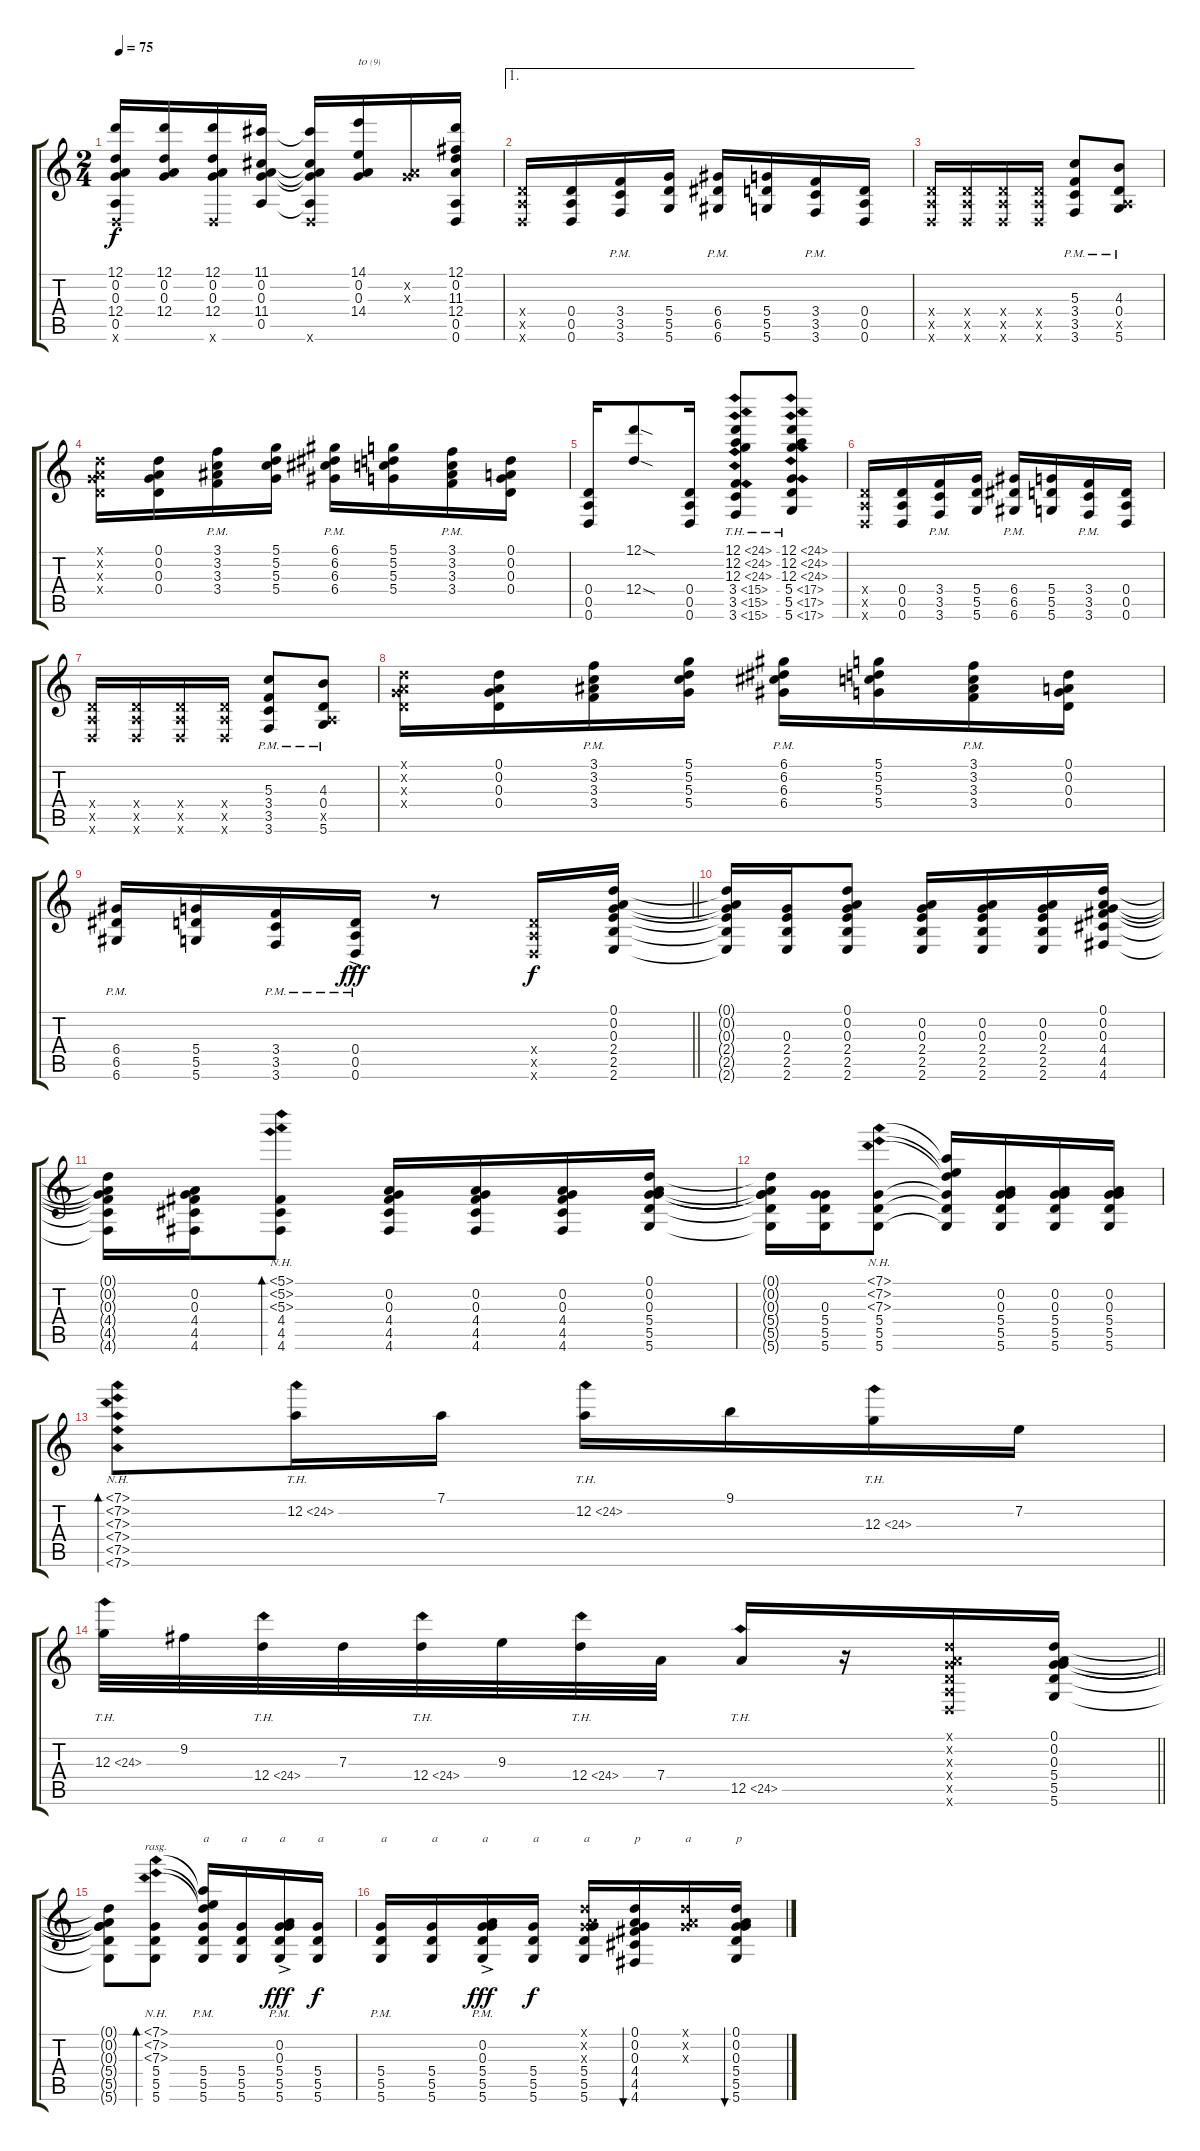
\track "" {instrument acousticguitarnylon}
\staff {score tabs}
\tuning (D4 A3 G3 D3 A2 D2) {hide}
\ts (2 4)
\tempo 75
\clef g2
\ks c
(12.1{t} 0.2{t} 0.3{t} 12.4{t} 0.5{t} 0.6{x}).16{dy f} (12.1 0.2 0.3 12.4).16 (12.1 0.2 0.3 12.4 0.6{x}).16 (11.1 0.2 0.3 11.4 0.5).16 (11.1{t} 0.2{t} 0.3{t} 11.4{t} 0.5{t} 0.6{x}).16 (14.1 0.2 0.3 14.4).16{txt "to ⑼"} (0.2{x} 0.3{x}).16 (12.1 0.2 11.3 12.4 0.5 0.6).16 |
\ae 1
(0.4{x} 0.5{x} 0.6{x}).16 (0.4 0.5 0.6).16 (3.4{pm} 3.5 3.6).16 (5.4 5.5 5.6).16 (6.4{pm} 6.5 6.6).16 (5.4 5.5 5.6).16 (3.4{pm} 3.5 3.6).16 (0.4 0.5 0.6).16 |
(0.4{x} 0.5{x} 0.6{x}).16 (0.4{x} 0.5{x} 0.6{x}).16 (0.4{x} 0.5{x} 0.6{x}).16 (0.4{x} 0.5{x} 0.6{x}).16 (5.3 3.4{pm} 3.5 3.6).8 (4.3 0.4{pm} 0.5{x} 5.6).8 |
(0.1{x} 0.2{x} 0.3{x} 0.4{x}).16 (0.1 0.2 0.3 0.4).16 (3.1 3.2 3.3{pm} 3.4).16 (5.1 5.2 5.3 5.4).16 (6.1 6.2 6.3{pm} 6.4).16 (5.1 5.2 5.3 5.4).16 (3.1 3.2 3.3{pm} 3.4).16 (0.1 0.2 0.3 0.4).16 |
(0.4 0.5 0.6).16 (12.1{sod} 12.4{sod}).8 (0.4 0.5 0.6).16 (12.1{th 12} 12.2{th 12} 12.3{th 12} 3.4{th 12} 3.5{th 12} 3.6{th 12}).8 (12.1{th 12} 12.2{th 12} 12.3{th 12} 5.4{th 12} 5.5{th 12} 5.6{th 12}).8 |
(0.4{x} 0.5{x} 0.6{x}).16 (0.4 0.5 0.6).16 (3.4{pm} 3.5 3.6).16 (5.4 5.5 5.6).16 (6.4{pm} 6.5 6.6).16 (5.4 5.5 5.6).16 (3.4{pm} 3.5 3.6).16 (0.4 0.5 0.6).16 |
(0.4{x} 0.5{x} 0.6{x}).16 (0.4{x} 0.5{x} 0.6{x}).16 (0.4{x} 0.5{x} 0.6{x}).16 (0.4{x} 0.5{x} 0.6{x}).16 (5.3 3.4{pm} 3.5 3.6).8 (4.3 0.4{pm} 0.5{x} 5.6).8 |
(0.1{x} 0.2{x} 0.3{x} 0.4{x}).16 (0.1 0.2 0.3 0.4).16 (3.1 3.2 3.3{pm} 3.4).16 (5.1 5.2 5.3 5.4).16 (6.1 6.2 6.3{pm} 6.4).16 (5.1 5.2 5.3 5.4).16 (3.1 3.2 3.3{pm} 3.4).16 (0.1 0.2 0.3 0.4).16 |
\barLineRight lightlight
(6.4{pm} 6.5 6.6).16 (5.4 5.5 5.6).16 (3.4{pm} 3.5 3.6).16 (0.4{ac pm} 0.5 0.6).16{dy fff} r.8 (0.4{x} 0.5{x} 0.6{x}).16{dy f} (0.1 0.2 0.3 2.4 2.5 2.6).16 |
(0.1{t} 0.2{t} 0.3{t} 2.4{t} 2.5{t} 2.6{t}).16 (0.3 2.4 2.5 2.6).16 (0.1 0.2 0.3 2.4 2.5 2.6).8 (0.2 0.3 2.4 2.5 2.6).16 (0.2 0.3 2.4 2.5 2.6).16 (0.2 0.3 2.4 2.5 2.6).16 (0.1 0.2 0.3 4.4 4.5 4.6).16 |
(0.1{t} 0.2{t} 0.3{t} 4.4{t} 4.5{t} 4.6{t}).16 (0.2 0.3 4.4 4.5 4.6).16 (5.1{nh} 5.2{nh} 5.3{nh} 4.4 4.5 4.6).8{bd 120} (0.2 0.3 4.4 4.5 4.6).16 (0.2 0.3 4.4 4.5 4.6).16 (0.2 0.3 4.4 4.5 4.6).16 (0.1 0.2 0.3 5.4 5.5 5.6).16 |
(0.1{t} 0.2{t} 0.3{t} 5.4{t} 5.5{t} 5.6{t}).16 (0.3 5.4 5.5 5.6).16 (7.1{nh} 7.2{nh} 7.3{nh} 5.4 5.5 5.6).8 (7.1{t} 7.2{t} 7.3{t} 5.4{t} 5.5{t} 5.6{t}).16 (0.2 0.3 5.4 5.5 5.6).16 (0.2 0.3 5.4 5.5 5.6).16 (0.2 0.3 5.4 5.5 5.6).16 |
(7.1{nh} 7.2{nh} 7.3{nh} 7.4{nh} 7.5{nh} 7.6{nh}).8{bd 120} 12.2{th 12}.16 7.1.16 12.2{th 12}.16 9.1.16 12.3{th 12}.16 7.2.16 |
\barLineRight lightlight
12.3{th 12}.32 9.2.32 12.4{th 12}.32 7.3.32 12.4{th 12}.32 9.3.32 12.4{th 12}.32 7.4.32 12.5{th 12}.16 r.16 (0.1{x} 0.2{x} 0.3{x} 0.4{x} 0.5{x} 0.6{x}).16 (0.1 0.2 0.3 5.4 5.5 5.6).16 |
(0.1{t} 0.2{t} 0.3{t} 5.4{t} 5.5{t} 5.6{t}).8 (7.1{nh} 7.2{nh} 7.3{nh} 5.4 5.5 5.6).8{bd 60 rasg ii} (7.1{t} 7.2{t} 7.3{t} 5.4{pm} 5.5 5.6).16{txt "a"} (5.4 5.5 5.6).16{txt "a"} (0.2{ac} 0.3 5.4{ac pm} 5.5 5.6).16{txt "a" dy fff} (5.4 5.5 5.6).16{txt "a" dy f} |
(5.4{pm} 5.5 5.6).16{txt "a"} (5.4 5.5 5.6).16{txt "a"} (0.2 0.3 5.4{ac pm} 5.5 5.6).16{txt "a" dy fff} (5.4 5.5 5.6).16{txt "a" dy f} (0.1{x} 0.2{x} 0.3{x} 5.4 5.5 5.6).16{txt "a"} (0.1 0.2 0.3 4.4 4.5 4.6).16{bu 30 txt "p"} (0.1{x} 0.2{x} 0.3{x}).16{txt "a"} (0.1 0.2 0.3 5.4 5.5 5.6).16{bu 30 txt "p"}
